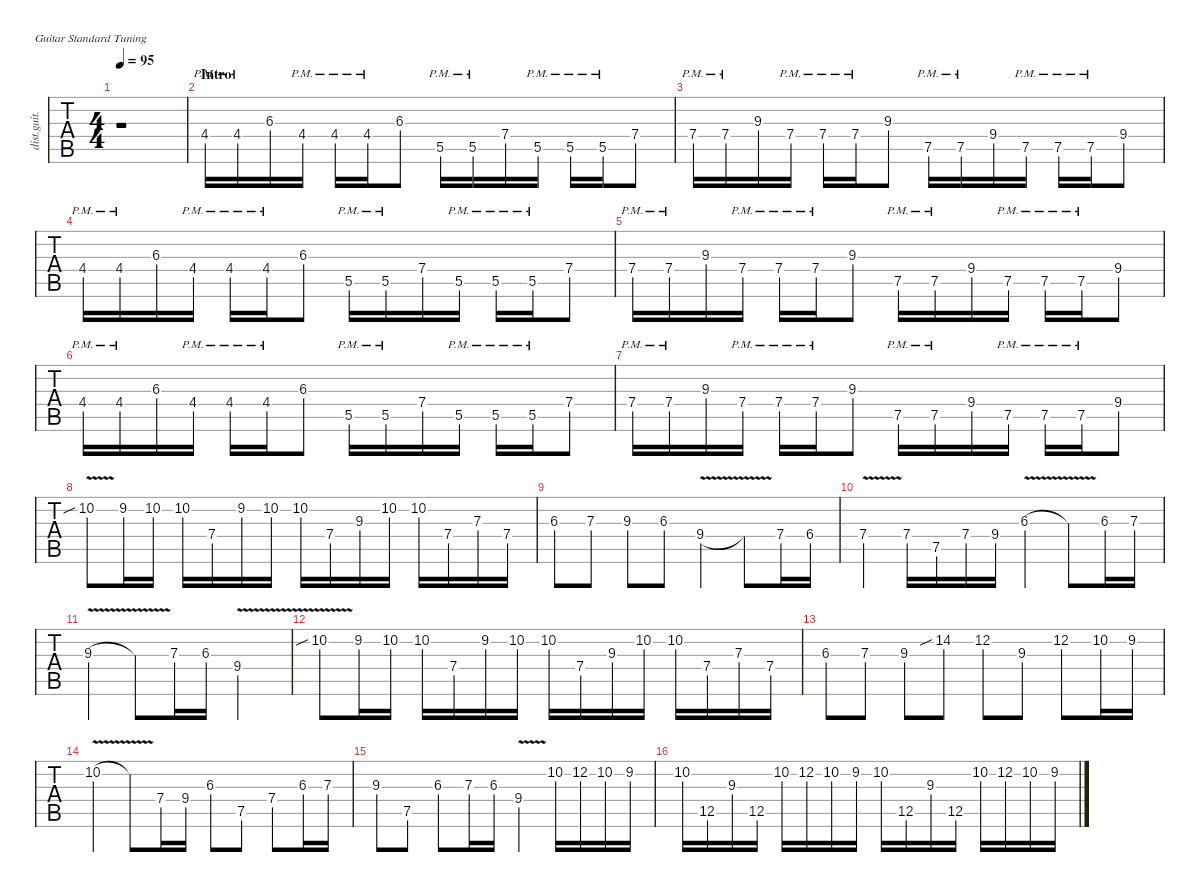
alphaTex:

\defaultSystemsLayout 4
\hideDynamics
\bracketExtendMode nobrackets
\otherSystemsTrackNameOrientation horizontal
\track ("Distortion Guitar" "dist.guit.") {instrument distortionguitar}
\staff {tabs}
\tuning (E4 B3 G3 D3 A2 E2)
\ts (4 4)
\tempo 95
\clef g2
\ks c
r.1{dy mf instrument distortionguitar} |
\section ("" "Intro")
4.4{pm acc #}.16 4.4{pm acc #}.16 6.3{acc #}.16 4.4{pm acc #}.16 4.4{pm acc #}.16 4.4{pm acc #}.16 6.3{acc #}.8 5.5{pm}.16 5.5{pm}.16 7.4.16 5.5{pm}.16 5.5{pm}.16 5.5{pm}.16 7.4.8 |
7.4{pm}.16 7.4{pm}.16 9.3.16 7.4{pm}.16 7.4{pm}.16 7.4{pm}.16 9.3.8 7.5{pm}.16 7.5{pm}.16 9.4.16 7.5{pm}.16 7.5{pm}.16 7.5{pm}.16 9.4.8 |
4.4{pm acc #}.16 4.4{pm acc #}.16 6.3{acc #}.16 4.4{pm acc #}.16 4.4{pm acc #}.16 4.4{pm acc #}.16 6.3{acc #}.8 5.5{pm}.16 5.5{pm}.16 7.4.16 5.5{pm}.16 5.5{pm}.16 5.5{pm}.16 7.4.8 |
7.4{pm}.16 7.4{pm}.16 9.3.16 7.4{pm}.16 7.4{pm}.16 7.4{pm}.16 9.3.8 7.5{pm}.16 7.5{pm}.16 9.4.16 7.5{pm}.16 7.5{pm}.16 7.5{pm}.16 9.4.8 |
4.4{pm acc #}.16 4.4{pm acc #}.16 6.3{acc #}.16 4.4{pm acc #}.16 4.4{pm acc #}.16 4.4{pm acc #}.16 6.3{acc #}.8 5.5{pm}.16 5.5{pm}.16 7.4.16 5.5{pm}.16 5.5{pm}.16 5.5{pm}.16 7.4.8 |
7.4{pm}.16 7.4{pm}.16 9.3.16 7.4{pm}.16 7.4{pm}.16 7.4{pm}.16 9.3.8 7.5{pm}.16 7.5{pm}.16 9.4.16 7.5{pm}.16 7.5{pm}.16 7.5{pm}.16 9.4.8 |
\section ("" "")
10.2{v sib}.8 9.2{acc #}.16 10.2.16 10.2.16 7.4.16 9.2{acc #}.16 10.2.16 10.2.16 7.4.16 9.3.16 10.2.16 10.2.16 7.4.16 7.3.16 7.4.16 |
6.3{acc #}.8 7.3.8 9.3.8 6.3{acc #}.8 9.4{v}.4 9.4{t}.8 7.4.16 6.4{acc #}.16 |
7.4{v}.4 7.4.16 7.5.16 7.4.16 9.4.16 6.3{v acc #}.4 6.3{t acc #}.8 6.3{acc #}.16 7.3.16 |
9.3{v}.4 9.3{t}.8 7.3.16 6.3{acc #}.16 9.4{v}.2 |
10.2{v sib}.8 9.2{acc #}.16 10.2.16 10.2.16 7.4.16 9.2{acc #}.16 10.2.16 10.2.16 7.4.16 9.3.16 10.2.16 10.2.16 7.4.16 7.3.16 7.4.16 |
6.3{acc #}.8 7.3.8 9.3.8 14.2{sib acc #}.8 12.2.8 9.3.8 12.2.8 10.2.16 9.2{acc #}.16 |
10.2{v}.4 10.2{t}.8 7.4.16 9.4.16 6.3{acc #}.8 7.5.8 7.4.8 6.3{acc #}.16 7.3.16 |
9.3.8 7.5.8 6.3{acc #}.8 7.3.16 6.3{acc #}.16 9.4{v}.4 10.2.16 12.2.16 10.2.16 9.2{acc #}.16 |
10.2.16 12.5.16 9.3.16 12.5.16 10.2.16 12.2.16 10.2.16 9.2{acc #}.16 10.2.16 12.5.16 9.3.16 12.5.16 10.2.16 12.2.16 10.2.16 9.2{acc #}.16
